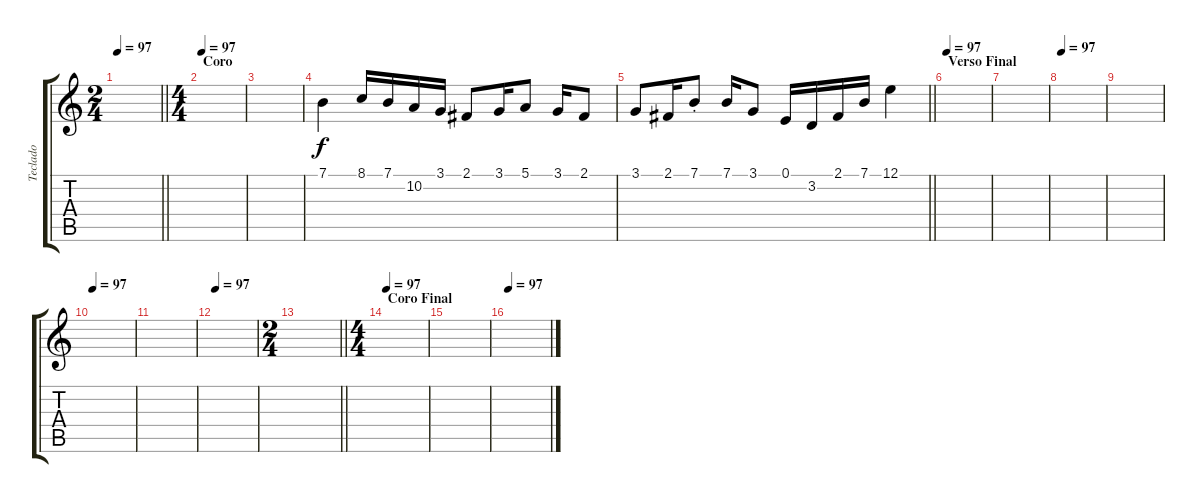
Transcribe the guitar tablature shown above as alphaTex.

\track ("Teclado" "Teclado") {instrument electricgrandpiano}
\staff {score tabs}
\tuning (E4 B3 G3 D3 A2 E2) {hide}
\ts (2 4)
\tempo 97
\clef g2
\barLineRight lightlight
\ks c
|
\ts (4 4)
\section ("" "Coro")
\tempo 97
|
|
7.1.4 8.1.16 7.1.16 10.2.16 3.1.16 2.1.8 3.1.16 5.1.8 3.1.16 2.1.8 |
\barLineRight lightlight
3.1.8 2.1.16 7.1{st}.8 7.1.16 3.1.8 0.1.16 3.2.16 2.1.16 7.1.16 12.1.4 |
\section ("" "Verso Final")
\tempo 97
|
|
\tempo 97
|
|
\tempo 97
|
|
\tempo 97
|
\ts (2 4)
\barLineRight lightlight
|
\ts (4 4)
\section ("" "Coro Final")
\tempo 97
|
|
\tempo 97
